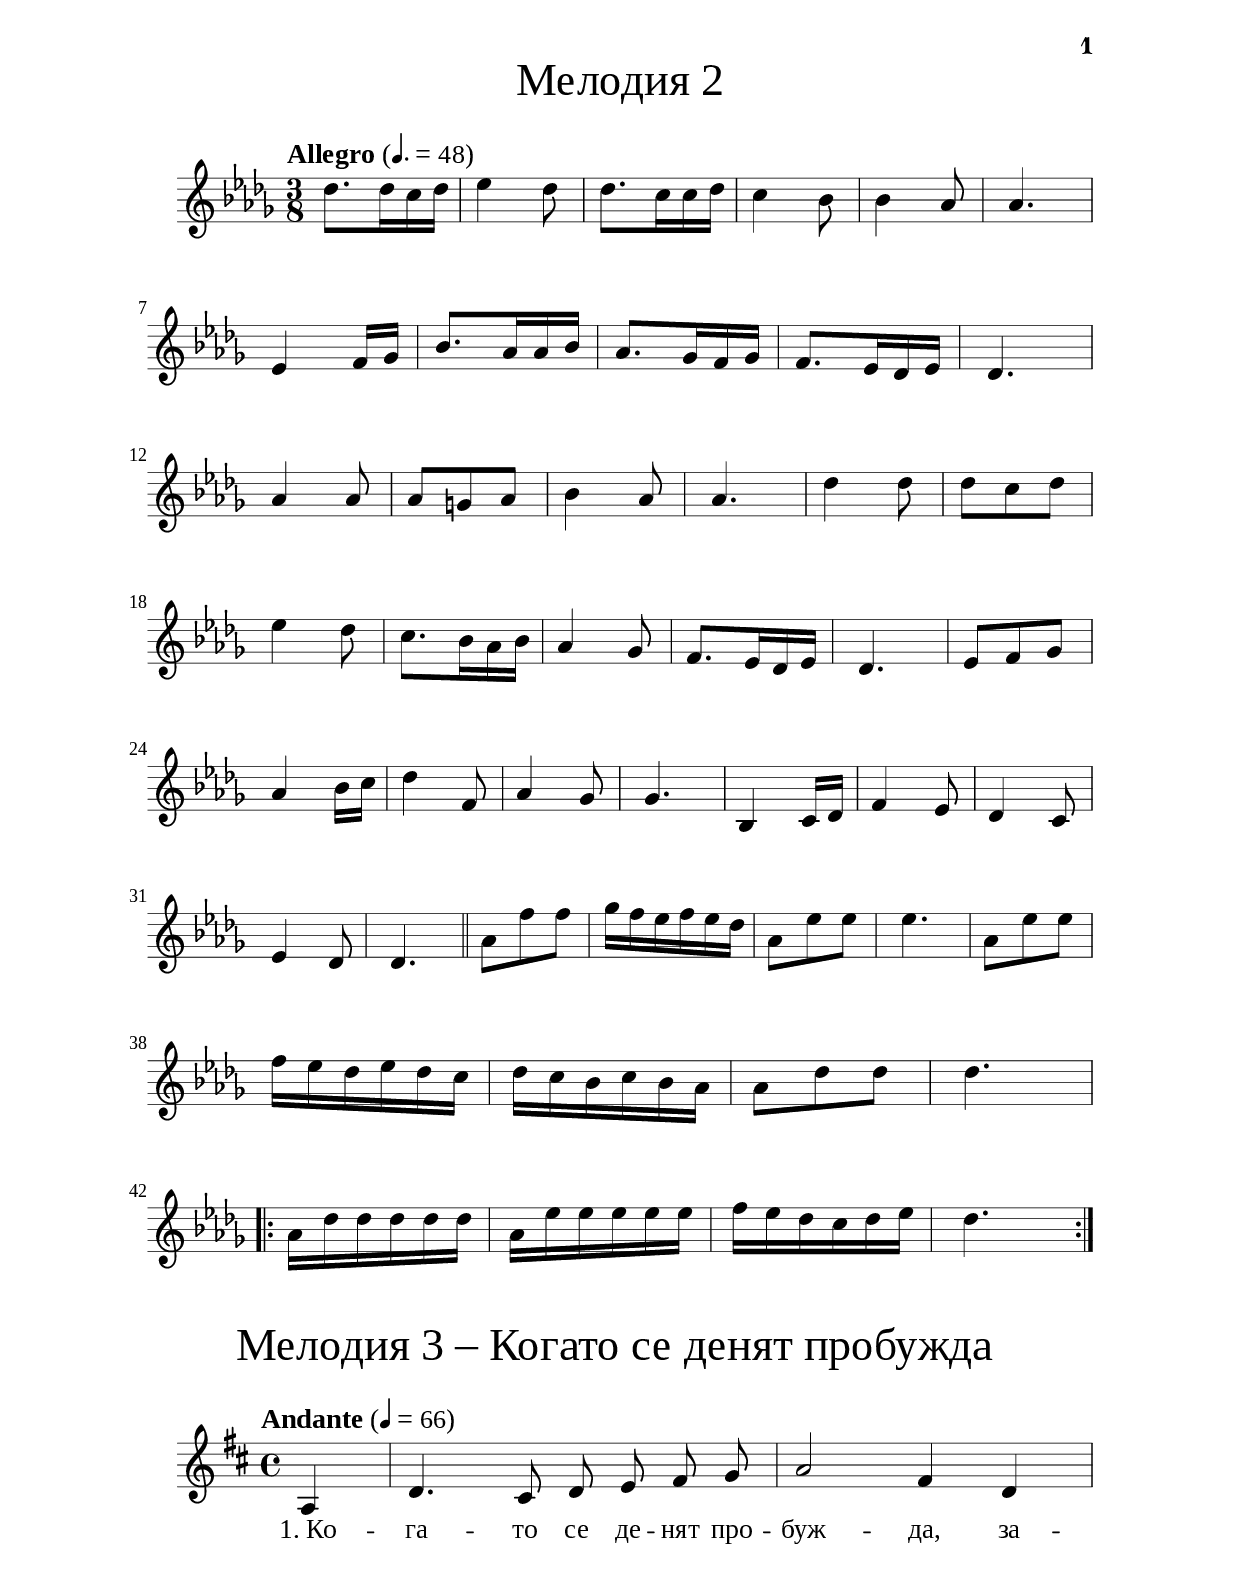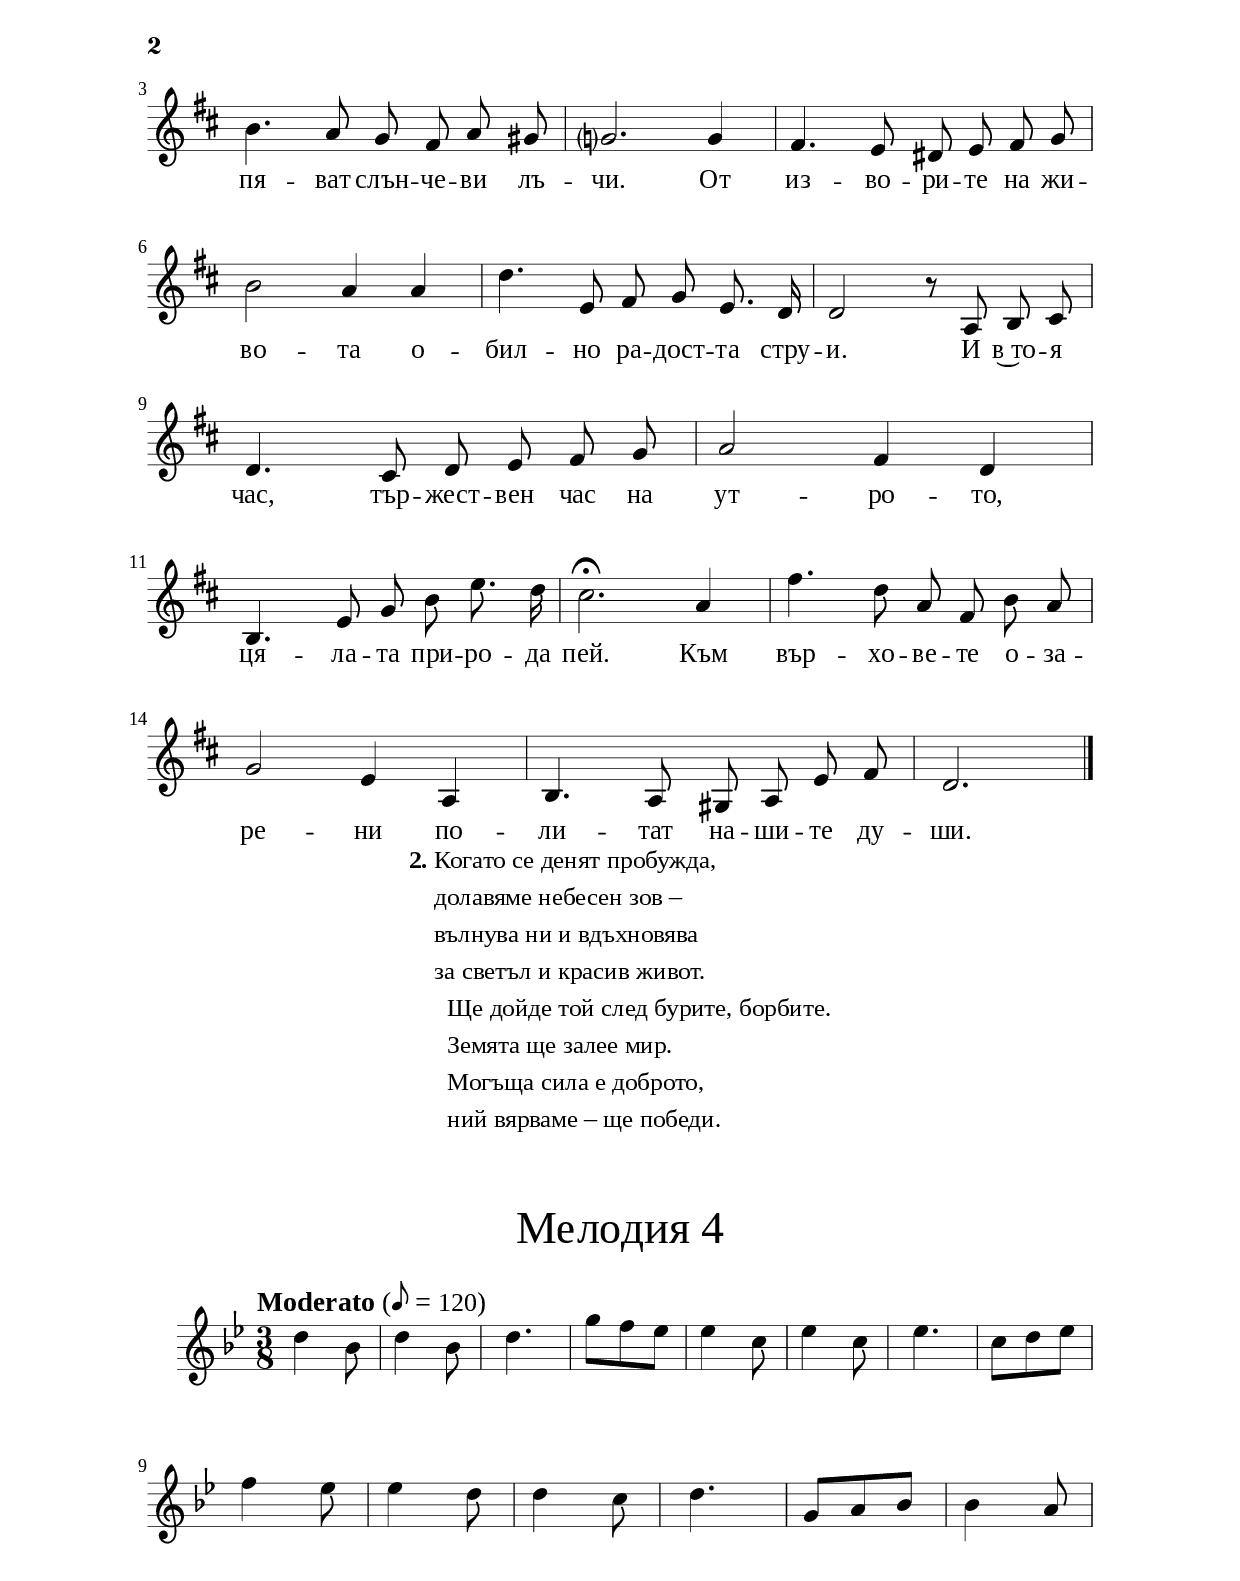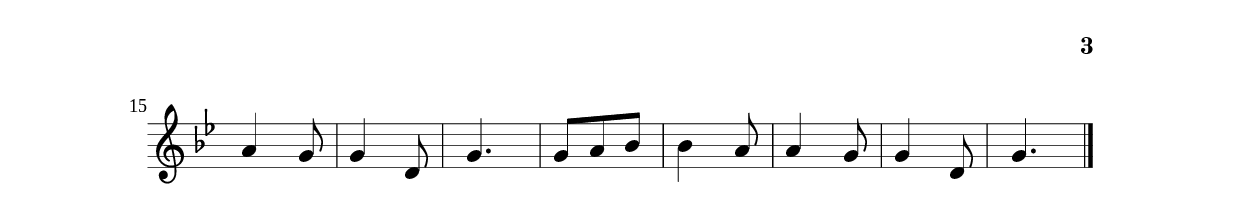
\version "2.24.4"

% include paper part and global functions
\include "include/globals.ily"

\bookpart {
  \label #'ref186
  \tocItem \markup "Мелодия 2"
   \include "include/bookpart-paper.ily"
  \score {
    \include "include/score-layout.ily"

    \new Voice \absolute {
      \clef treble
      \key des \major
      \time 3/8
      \tempoFunc "Allegro" 4. "48"
      des''8. des''16 c''16 des''16
      | % 2
      es''4 des''8 | % 3
      des''8. c''16 c''16 des''16
      | % 4
      c''4 bes'8  | % 5
      bes'4  as'8 | % 6
      as'4. \break| % 7
      es'4  f'16  ges'16  | % 8
      bes'8.  as'16  as'16 bes'16  | % 9
      as'8.  ges'16  f'16  ges'16 |
      f'8.  es'16  des'16  es'16 | % 11
      des'4. \break | % 12
      as'4  as'8  | % 13
      as'8  g'8  as'8 | % 14
      bes'4  as'8  | % 15
      as'4.| % 16
      des''4 des ''8 | % 17
      des''8 c''8 des''8 \break | % 18
      es''4 des''8  | % 19
      c''8. bes'16  as'16 bes'16 |
      as'4  ges'8   | % 21
      f'8. es'16 des'16  es'16 | % 22
      des'4. |
      es'8  f'8  ges'8 \break| % 24
      as'4 bes'16 c''16  | % 25
      des''4  f'8 | % 26
      as'4  ges'8 |  % 27
      ges'4. | % 28
      bes4  c'16  des'16   | % 29
      f'4  es'8  |
      des'4  c'8  \break | % 31
      es'4  des'8 | % 32
      des'4. |  \bar "||" % 33
      as'8 f''8 f''8 | % 34
      ges''16 f''16 es''16 f''16
      es''16 des''16  | % 35
      as'8 es''8 es''8 | % 36
      es''4.  | % 37
      as'8 es''8 es''8   | \break  % 38
      f''16 es''16 des''16 es''16
      des''16 c''16 | % 39
      des''16 c''16 bes'16 c''16
      bes'16  as'16 |
      as'8 des''8 des''8 | % 41
      des''4.  | \break  % 42
      \bar ".|:-|" as'16 des''16 des''16 des''16
      des''16 des''16  | % 43
      as'16 es''16 es''16 es''16
      es''16 es''16  | % 44
      f''16 es''16 des''16 c''16
      des''16 es''16 | % 45
      des''4. \bar ":|."
    }

    \addlyrics {}

    \header {
      title = \titleFunc #'ref_desc_17 "Мелодия 2" " Melodija 2 – V radostta na denja"
    }

    \midi{}

  } % score


  \label #'ref188
  \tocItem \markup "Мелодия 3 – Когато се денят пробужда"
  \score {
    \include "include/score-layout.ily"

    \new Voice \relative c' {
      \clef treble
      \key d \major
      \time 4/4
      \tempoFunc "Andante" 4 "66"
      \autoBeamOff
      \partial 4
      a4 | d4. cis8 d8 e8 fis8 g8 | a2 fis4 d4 | \break

      b'4. a8 g fis a gis |g?2. g4 | fis4. e8 dis e fis g | \break

      b2 a4 a |d4. e,8 fis8 g8 e8. d16 | d2 r8 a8 b8 cis8 | \break

      d4. cis8 d e fis g | a2 fis4 d4 | \break

      b4. e8 g b e8. d16 | cis2.\fermata a4 | fis'4. d8 a fis b a \break |

      g2 e4 a,4 | b4. a8 gis a e'8 fis | d2 . \bar "|." \break
    }


    \addlyrics {
      "1. Ко" -- га -- то се де -- нят про -- буж -- да,
      за -- пя -- ват слън -- че -- ви лъ -- чи.
      От из -- во -- ри -- те на жи -- во -- та
      о -- бил -- но ра -- дост -- та стру -- и.
      И в~то -- я час, тър -- жест -- вен час на ут -- ро -- то,
      ця -- ла -- та при -- ро -- да пей.
      Към вър -- хо -- ве -- те о -- за -- ре -- ни
      по -- ли -- тат на -- ши -- те ду -- ши.}

      \header {
        title = \titleFunc #'ref_desc_17 "Мелодия 3 – Когато се денят пробужда " "Melodija – Kogato se denjat probužda"
      }

      \midi{}

    } % score

    \markup \abs-fontsize #12 \override #`(baseline-skip . ,bgCoupletBaselineSkip) {
      \fill-line {
        \column {
          \line {
            \bold "2."
            \column {
              "Когато се денят пробужда,"
              "долавяме небесен зов – "
              "вълнува ни и вдъхновява"
              "за светъл и красив живот."
              "  Ще дойде той след бурите, борбите."
              "  Земята ще залее мир."
              "  Могъща сила е доброто,"
              "  ний вярваме – ще победи."
            }
          }
        }
      }
    }



    \markup \vspace #2

    \label #'ref189
    \tocItem \markup "Мелодия 4"
    \score {
      \include "include/score-layout.ily"

      \new Voice \absolute {
        \clef treble
        \key g \minor
        \time 3/8
        \tempoFunc "Moderato" 8 "120"
        d''4 bes'8 | % 2
        d''4 bes'8 | % 3
        d''4. | % 4
        g''8  f''8 es''8 | % 5
        es''4 c''8 | % 6
        es''4 c''8 | % 7
        es''4. | % 8
        c''8  d''8  es''8 \break | % 9
        f''4 es''8 |
        es''4 d''8 | % 11
        d''4 c''8 | % 12
        d''4. | % 13
        g'8  a'8 bes'8 | % 14
        bes'4  a'8 \break | % 15
        a'4  g'8 | % 16
        g'4  d'8 | % 17
        g'4. | % 18
        g'8 a'8 bes'8 | % 19
        bes'4  a'8 |
        a'4  g'8 | % 21
        g'4  d'8 | % 22
        g'4. \bar "|."
      }

      \addlyrics {
      }

      \header {
        title = \titleFunc #'ref_desc_17 "Мелодия 4" "Melodija – Ozarenie"
      }

      \midi{}

    } % score

  } % bookpart

  % Più mosso
  %
